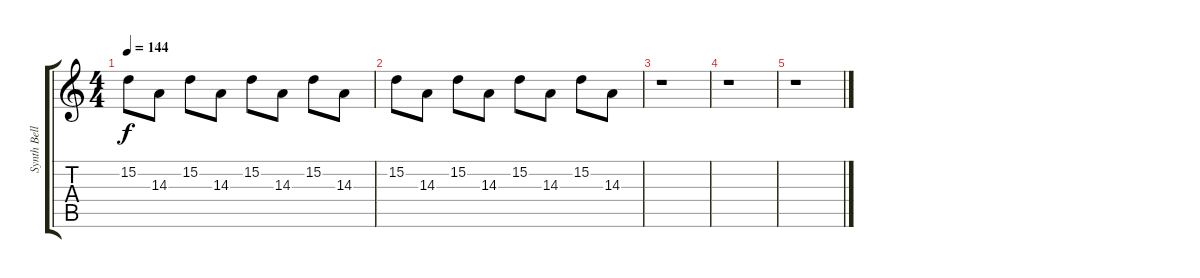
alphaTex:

\track ("Synth Bells" "Synth Bell") {instrument synthbrass1}
\staff {score tabs}
\tuning (E4 B3 G3 D3 A2 E2) {hide}
\ts (4 4)
\tempo 144
\clef g2
\ks c
15.2.8{dy f} 14.3.8 15.2.8 14.3.8 15.2.8 14.3.8 15.2.8 14.3.8 |
15.2.8 14.3.8 15.2.8 14.3.8 15.2.8 14.3.8 15.2.8 14.3.8 |
r.1 |
r.1 |
r.1
